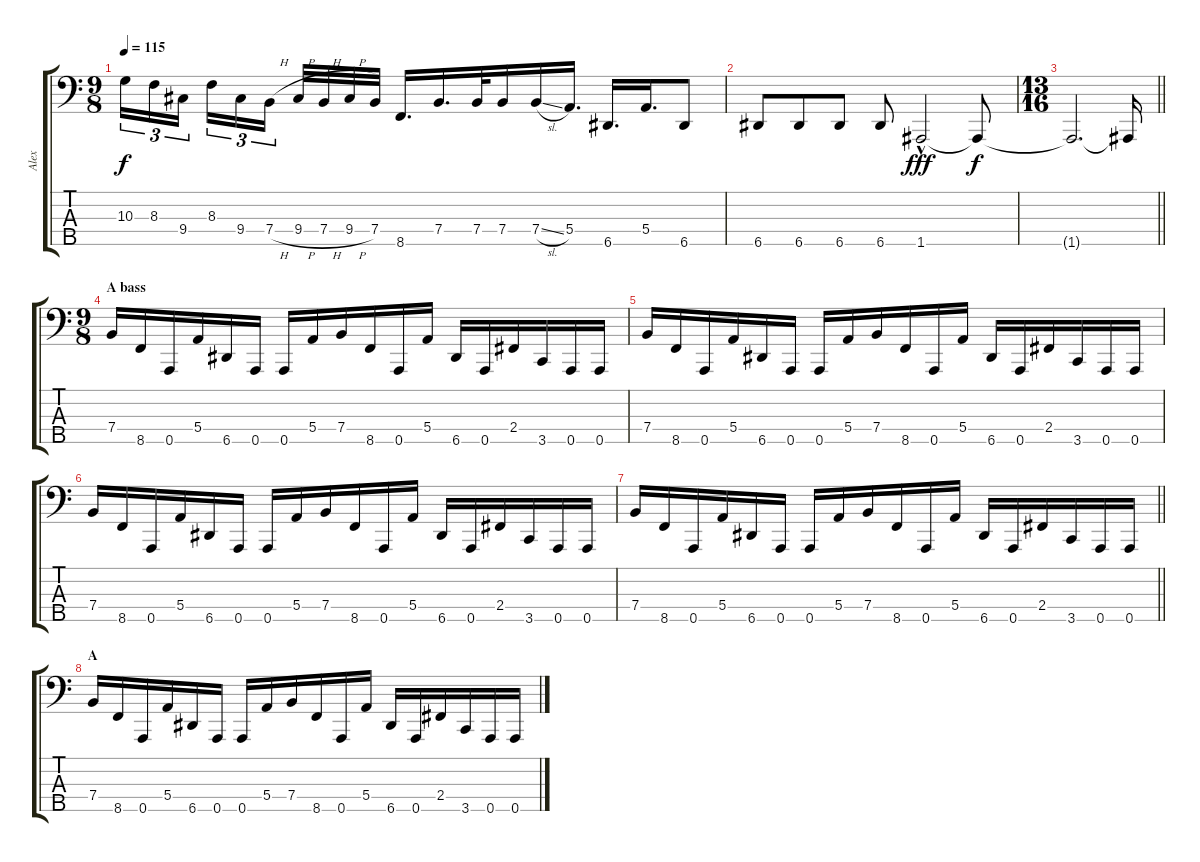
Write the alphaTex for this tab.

\track ("Alex" "Alex") {instrument electricbassfinger}
\staff {score tabs}
\tuning (G2 D2 A1 E1 A0) {hide}
\ts (9 8)
\tempo 115
\clef f4
\ks c
10.3.16{tu (3 2) dy f} 8.3.16{tu (3 2)} 9.4.16{tu (3 2) beam splitsecondary} 8.3.16{tu (3 2)} 9.4.16{tu (3 2)} 7.4{h}.16{tu (3 2) beam splitsecondary} 9.4{h}.32 7.4{h}.32 9.4{h}.32 7.4.32 8.5.16{d} 7.4.16{d} 7.4.32 7.4.16 7.4{sl}.16 5.4.16{d} 6.5.16{d} 5.4.16{d} 6.5.8 |
6.5.8 6.5.8 6.5.8 6.5.8 1.5{hac}.2{dy fff balance 12} 1.5{t}.8{dy f} |
\ts (13 16)
\barLineRight lightlight
1.5{t}.2{d} 1.5{t}.16 |
\ts (9 8)
\section ("" "A bass")
7.4.16 8.5.16 0.5.16 5.4.16 6.5.16 0.5.16 0.5.16 5.4.16 7.4.16 8.5.16 0.5.16 5.4.16 6.5.16 0.5.16 2.4.16 3.5.16 0.5.16 0.5.16 |
7.4.16 8.5.16 0.5.16 5.4.16 6.5.16 0.5.16 0.5.16 5.4.16 7.4.16 8.5.16 0.5.16 5.4.16 6.5.16 0.5.16 2.4.16 3.5.16 0.5.16 0.5.16 |
7.4.16 8.5.16 0.5.16 5.4.16 6.5.16 0.5.16 0.5.16 5.4.16 7.4.16 8.5.16 0.5.16 5.4.16 6.5.16 0.5.16 2.4.16 3.5.16 0.5.16 0.5.16 |
\barLineRight lightlight
7.4.16 8.5.16 0.5.16 5.4.16 6.5.16 0.5.16 0.5.16 5.4.16 7.4.16 8.5.16 0.5.16 5.4.16 6.5.16 0.5.16 2.4.16 3.5.16 0.5.16 0.5.16 |
\section ("" "A")
7.4.16 8.5.16 0.5.16 5.4.16 6.5.16 0.5.16 0.5.16 5.4.16 7.4.16 8.5.16 0.5.16 5.4.16 6.5.16 0.5.16 2.4.16 3.5.16 0.5.16 0.5.16
